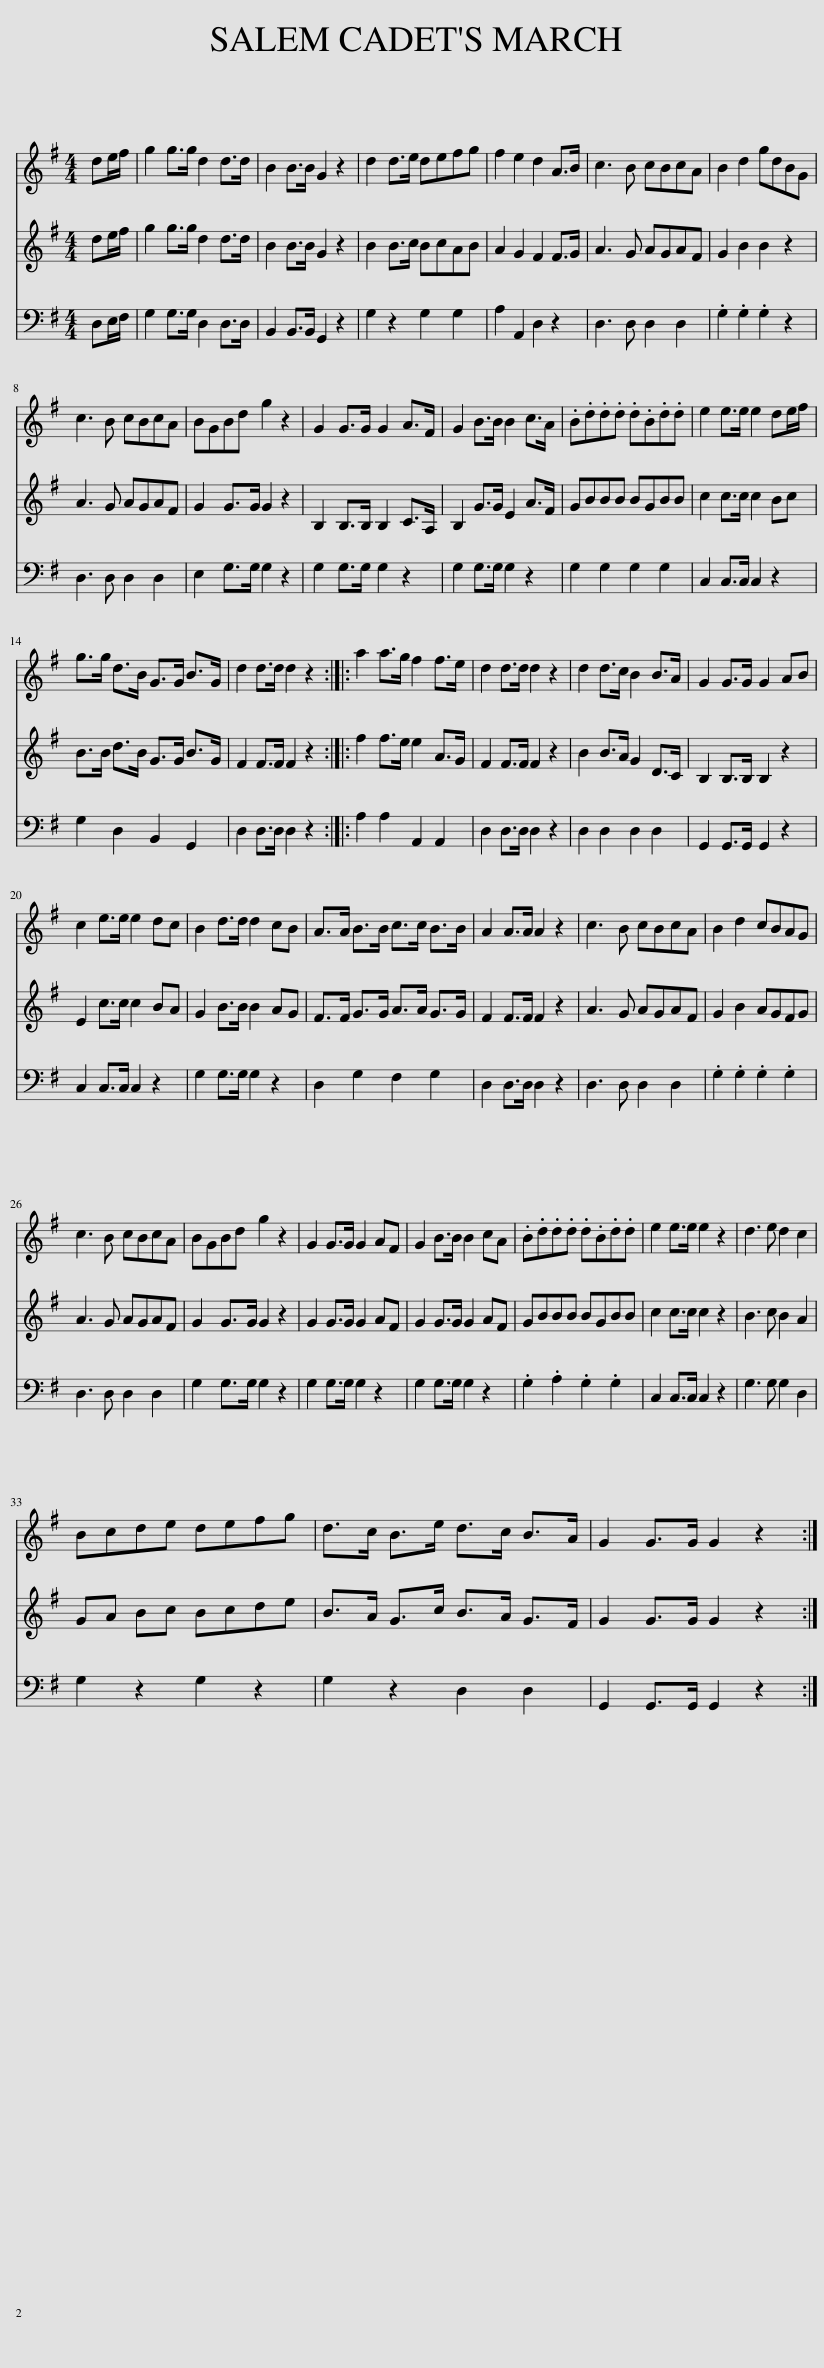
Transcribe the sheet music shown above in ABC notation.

X:1
%%score 1 2 3
L:1/8
M:4/4
I:linebreak $
K:G
V:1 treble
V:2 treble
V:3 bass
V:1
 de/f/ | g2 g>g d2 d>d | B2 B>B G2 z2 | d2 d>e defg | f2 e2 d2 A>B | %5
 c3 B cBcA | B2 d2 gdBG |$ c3 B cBcA | BGBd g2 z2 | G2 G>G G2 A>F | %10
 G2 B>B B2 c>A | .B.d.d.d .d.B.d.d | e2 e>e e2 de/f/ |$ g>g d>B G>G B>G | d2 d>d d2 z2 :: %15
 a2 a>g f2 f>e | d2 d>d d2 z2 | d2 d>c B2 B>A | G2 G>G G2 AB |$ c2 e>e e2 dc | %20
 B2 d>d d2 cB | A>A B>B c>c B>B | A2 A>A A2 z2 | c3 B cBcA | B2 d2 cBAG |$ %25
 c3 B cBcA | BGBd g2 z2 | G2 G>G G2 AF | G2 B>B B2 cA | .B.d.d.d .d.B.d.d | %30
 e2 e>e e2 z2 | d3 e d2 c2 |$ Bcde defg | d>c B>e d>c B>A | G2 G>G G2 z2 :| %35
V:2
 de/f/ | g2 g>g d2 d>d | B2 B>B G2 z2 | B2 B>c BcAB | A2 G2 F2 F>G | %5
 A3 G AGAF | G2 B2 B2 z2 |$ A3 G AGAF | G2 G>G G2 z2 | B,2 B,>B, B,2 C>A, | %10
 B,2 G>G E2 A>F | GBBB BGBB | c2 c>c c2 Bc |$ B>B d>B G>G B>G | F2 F>F F2 z2 :: %15
 f2 f>e e2 A>G | F2 F>F F2 z2 | B2 B>A G2 D>C | B,2 B,>B, B,2 z2 |$ E2 c>c c2 BA | %20
 G2 B>B B2 AG | F>F G>G A>A G>G | F2 F>F F2 z2 | A3 G AGAF | G2 B2 AGFG |$ %25
 A3 G AGAF | G2 G>G G2 z2 | G2 G>G G2 AF | G2 G>G G2 AF | GBBB BGBB | %30
 c2 c>c c2 z2 | B3 c B2 A2 |$ GA Bc Bcde | B>A G>c B>A G>F | G2 G>G G2 z2 :| %35
V:3
 D,E,/F,/ | G,2 G,>G, D,2 D,>D, | B,,2 B,,>B,, G,,2 z2 | G,2 z2 G,2 G,2 | A,2 A,,2 D,2 z2 | %5
 D,3 D, D,2 D,2 | .G,2 .G,2 .G,2 z2 |$ D,3 D, D,2 D,2 | E,2 G,>G, G,2 z2 | G,2 G,>G, G,2 z2 | %10
 G,2 G,>G, G,2 z2 | G,2 G,2 G,2 G,2 | C,2 C,>C, C,2 z2 |$ G,2 D,2 B,,2 G,,2 | D,2 D,>D, D,2 z2 :: %15
 A,2 A,2 A,,2 A,,2 | D,2 D,>D, D,2 z2 | D,2 D,2 D,2 D,2 | G,,2 G,,>G,, G,,2 z2 |$ C,2 C,>C, C,2 z2 | %20
 G,2 G,>G, G,2 z2 | D,2 G,2 F,2 G,2 | D,2 D,>D, D,2 z2 | D,3 D, D,2 D,2 | .G,2 .G,2 .G,2 .G,2 |$ %25
 D,3 D, D,2 D,2 | G,2 G,>G, G,2 z2 | G,2 G,>G, G,2 z2 | G,2 G,>G, G,2 z2 | .G,2 .A,2 .G,2 .G,2 | %30
 C,2 C,>C, C,2 z2 | G,3 G, G,2 D,2 |$ G,2 z2 G,2 z2 | G,2 z2 D,2 D,2 | G,,2 G,,>G,, G,,2 z2 :| %35
